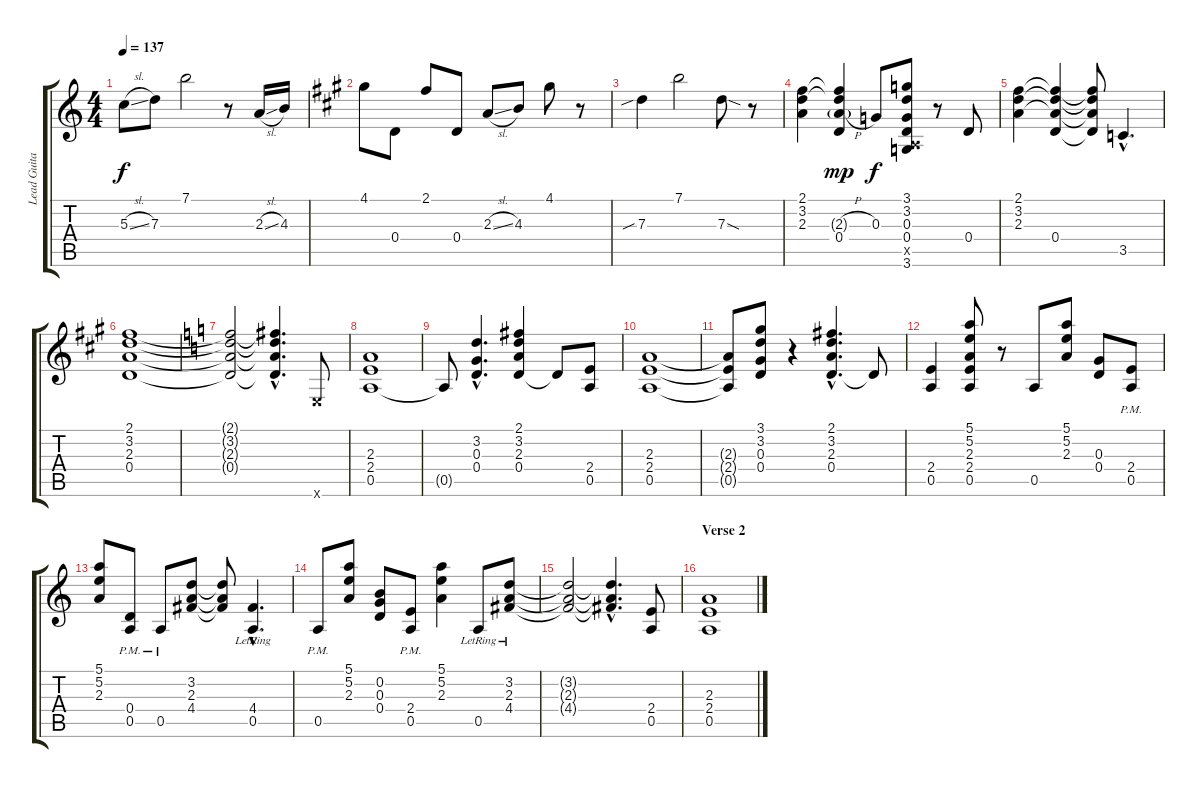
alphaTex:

\track ("Lead Guitar" "Lead Guita") {instrument overdrivenguitar}
\staff {score tabs}
\tuning (E4 B3 G3 D3 A2 E2) {hide}
\ts (4 4)
\tempo 137
\clef g2
\ks c
5.3{sl}.8{dy f} 7.3.8 7.1.2 r.8 2.3{sl}.16 4.3.16 |
\ks a
4.1.8 0.4.8 2.1.8 0.4.8 2.3{sl}.8 4.3.8 4.1.8 r.8 |
7.3{sib}.4 7.1.2 7.3{sod}.8 r.8 |
(2.1 3.2 2.3).4 (2.1{t} 3.2{t} 2.3{h g} 0.4).4{dy mp} 0.3.8{dy f} (3.1 3.2 0.3 0.4 0.5{x} 3.6).8 r.8 0.4.8 |
(2.1 3.2 2.3).4 (2.1{t} 3.2{t} 2.3{t} 0.4).4 (2.1{t} 3.2{t} 2.3{t} 0.4{t}).8 3.5{hac}.4{d} |
(2.1 3.2 2.3 0.4).1 |
\ks c
(2.1{t} 3.2{t} 2.3{t} 0.4{t}).2 (2.1{hac t} 3.2{hac t} 2.3{hac t} 0.4{hac t}).4{d} 0.6{x}.8 |
(2.3 2.4 0.5).1 |
0.5{t}.8 (3.2{hac} 0.3{hac} 0.4{hac}).4{d} (2.1 3.2 2.3 0.4).4 0.4{t}.8 (2.4 0.5).8 |
(2.3 2.4 0.5).1 |
(2.3{t} 2.4{t} 0.5{t}).8 (3.1 3.2 0.3 0.4).8 r.4 (2.1{hac} 3.2{hac} 2.3{hac} 0.4{hac}).4{d} 0.4{t}.8 |
(2.4 0.5).4 (5.1 5.2 2.3 2.4 0.5).8 r.8 0.5.8 (5.1 5.2 2.3).8 (0.3 0.4).8 (2.4 0.5{pm}).8 |
(5.1 5.2 2.3).8 (0.4 0.5{pm}).8 0.5{pm}.8 (3.2 2.3 4.4).8 (3.2{t} 2.3{t} 4.4{t}).8 (4.4{hac lr} 0.5{hac lr}).4{d} |
0.5{pm}.8 (5.1 5.2 2.3).8 (0.2 0.3 0.4).8 (2.4 0.5{pm}).8 (5.1 5.2 2.3).4 0.5{lr}.8 (3.2{lr} 2.3{lr} 4.4{lr}).8 |
(3.2{t} 2.3{t} 4.4{t}).2 (3.2{hac t} 2.3{hac t} 4.4{hac t}).4{d} (2.4 0.5).8 |
\section ("" "Verse 2")
(2.3 2.4 0.5).1
